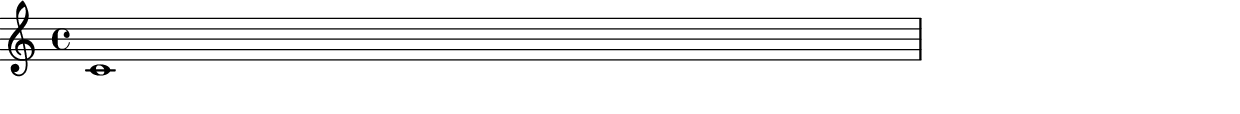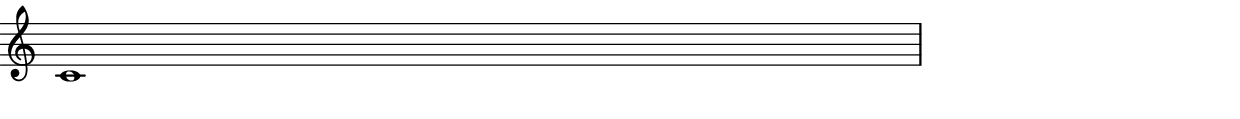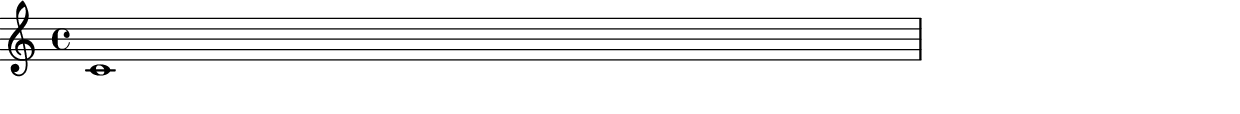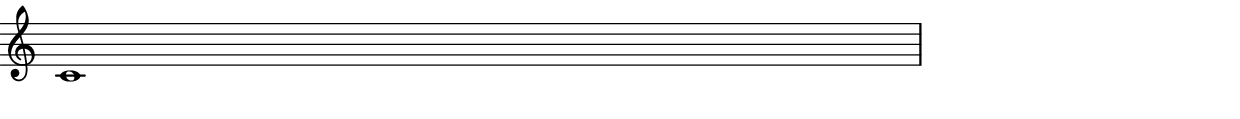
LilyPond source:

%% Generated by lilypond-book
%% Options: [exampleindent=10.16\mm,indent=0\mm,line-width=160\mm,paper-height=845.047\pt,paper-width=597.508\pt,papersize='(cons (* 597.508 pt) (* 845.047 pt))]
\include "lilypond-book-preamble.ly"


% ****************************************************************
% Start cut-&-pastable-section
% ****************************************************************

#(ly:set-option 'eps-box-padding 3.000000)



\paper {
  #(set-paper-size '(cons (* 597.508 pt) (* 845.047 pt)))
  indent = 0\mm
  line-width = 160\mm
  % offset the left padding, also add 1mm as lilypond creates cropped
  % images with a little space on the right
  line-width = #(- line-width (* mm  3.000000) (* mm 1))
}

\layout {
  
}




% ****************************************************************
% ly snippet:
% ****************************************************************
\sourcefilename "/lilypond-2.25.21/input/regression/label-straddling-page-break-bookparts.ly"
\sourcefileline 0
\version "2.23.11"

\header {
  texidoc = "When a label straddles at a page break, the chosen
page is the second one.  This also works when there are several
bookparts.

Note: you need to compile this regtest on its own to check it, as
the @command{lilypond-book} setup does not work for page references."
}

\markup \column {
  \line { Should be 3: \page-ref #'labI "  " "??" }
  \line { Should be 5: \page-ref #'labII "  " "??" }
}

\bookpart {
  {
    c'1
    \pageBreak
    \label labI
    c'1
  }
}

\bookpart {
  {
    c'1
    \pageBreak
    \label labII
    c'1
  }
}



% ****************************************************************
% end ly snippet
% ****************************************************************
